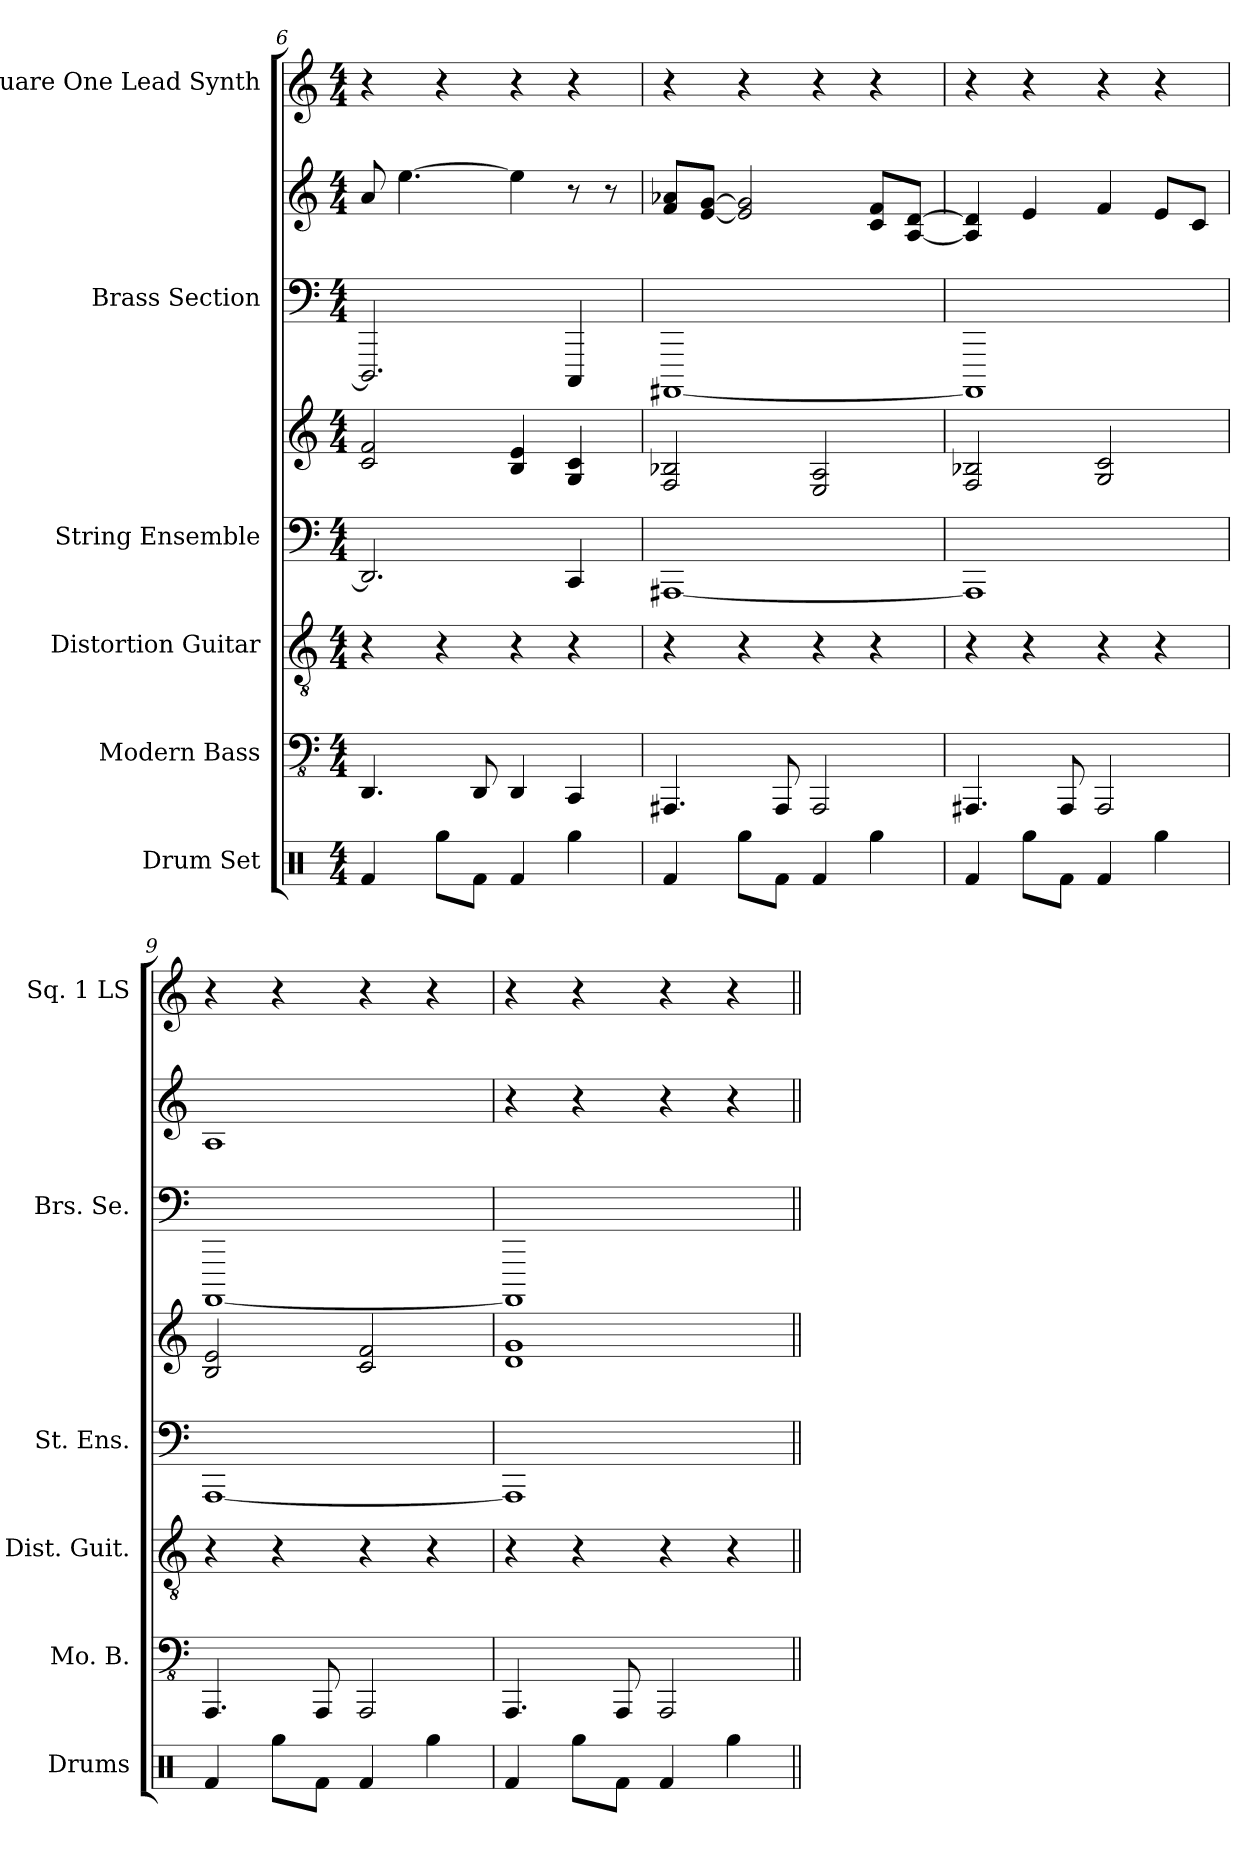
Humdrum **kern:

**kern	**kern	**kern	**kern	**kern	**kern	**kern	**kern
*part6	*part5	*part4	*part3	*part3	*part2	*part2	*part1
*staff8	*staff7	*staff6	*staff5	*staff4	*staff3	*staff2	*staff1
*I"Drum Set	*I"Modern Bass	*I"Distortion Guitar	*I"String Ensemble	*	*I"Brass Section	*	*I"Square One Lead Synth
*I'Drums	*I'Mo. B.	*I'Dist. Guit.	*I'St. Ens.	*	*I'Brs. Se.	*	*I'Sq. 1 LS
*clefX	*clefFv4	*clefGv2	*clefF4	*clefG2	*clefF4	*clefG2	*clefG2
*k[]	*k[]	*k[]	*k[]	*k[]	*k[]	*k[]	*k[]
*M4/4	*M4/4	*M4/4	*M4/4	*M4/4	*M4/4	*M4/4	*M4/4
=6	=6	=6	=6	=6	=6	=6	=6
4Rf	4.DDD	4r	2.DD]	2c 2f	2.DDD]	8a	4r
.	.	.	.	.	.	[4.ee	.
8RggL	.	4r	.	.	.	.	4r
8RfJ	8DDD	.	.	.	.	.	.
4Rf	4DDD	4r	.	4B 4e	.	4ee]	4r
4Rgg	4CCC	4r	4CC	4G 4c	4CCC	8r	4r
.	.	.	.	.	.	8r	.
=7	=7	=7	=7	=7	=7	=7	=7
4Rf	4.AAAA#X	4r	[1AAA#X	2F 2B-X	[1AAAA#X	8a-X 8fL	4r
.	.	.	.	.	.	[8g [8eJ	.
8RggL	.	4r	.	.	.	2g] 2e]	4r
8RfJ	8AAAA#	.	.	.	.	.	.
4Rf	2AAAA#	4r	.	2E 2A	.	.	4r
4Rgg	.	4r	.	.	.	8f 8cL	4r
.	.	.	.	.	.	[8d [8AJ	.
=8	=8	=8	=8	=8	=8	=8	=8
4Rf	4.AAAA#X	4r	1AAA#]	2B-X 2F	1AAAA#]	4d] 4A]	4r
8RggL	.	4r	.	.	.	4e	4r
8RfJ	8AAAA#	.	.	.	.	.	.
4Rf	2AAAA#	4r	.	2G 2c	.	4f	4r
4Rgg	.	4r	.	.	.	8eL	4r
.	.	.	.	.	.	8cJ	.
=9	=9	=9	=9	=9	=9	=9	=9
4Rf	4.AAAA	4r	[1AAA	2B 2e	[1AAAA	1A	4r
8RggL	.	4r	.	.	.	.	4r
8RfJ	8AAAA	.	.	.	.	.	.
4Rf	2AAAA	4r	.	2c 2f	.	.	4r
4Rgg	.	4r	.	.	.	.	4r
=10	=10	=10	=10	=10	=10	=10	=10
4Rf	4.AAAA	4r	1AAA]	1d 1g	1AAAA]	4r	4r
8RggL	.	4r	.	.	.	4r	4r
8RfJ	8AAAA	.	.	.	.	.	.
4Rf	2AAAA	4r	.	.	.	4r	4r
4Rgg	.	4r	.	.	.	4r	4r
=||	=||	=||	=||	=||	=||	=||	=||
*-	*-	*-	*-	*-	*-	*-	*-
